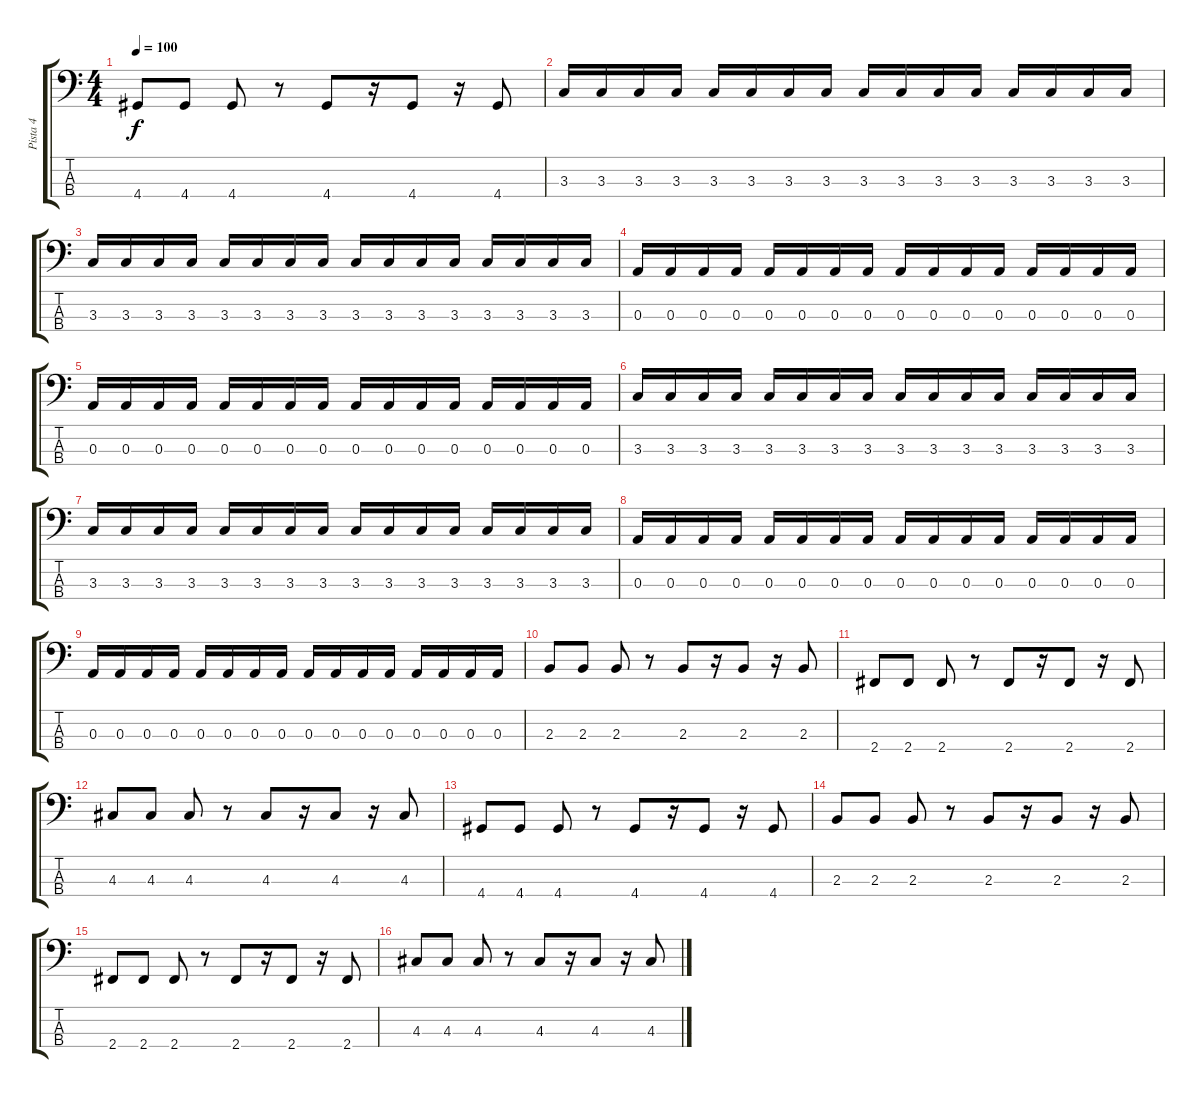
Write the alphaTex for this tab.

\track ("Pista 4" "Pista 4") {instrument electricbassfinger}
\staff {score tabs}
\tuning (G2 D2 A1 E1) {hide}
\ts (4 4)
\tempo 100
\clef f4
\ks c
4.4.8{dy f} 4.4.8 4.4.8 r.8 4.4.8 r.16 4.4.8 r.16 4.4.8 |
3.3.16 3.3.16 3.3.16 3.3.16 3.3.16 3.3.16 3.3.16 3.3.16 3.3.16 3.3.16 3.3.16 3.3.16 3.3.16 3.3.16 3.3.16 3.3.16 |
3.3.16 3.3.16 3.3.16 3.3.16 3.3.16 3.3.16 3.3.16 3.3.16 3.3.16 3.3.16 3.3.16 3.3.16 3.3.16 3.3.16 3.3.16 3.3.16 |
0.3.16 0.3.16 0.3.16 0.3.16 0.3.16 0.3.16 0.3.16 0.3.16 0.3.16 0.3.16 0.3.16 0.3.16 0.3.16 0.3.16 0.3.16 0.3.16 |
0.3.16 0.3.16 0.3.16 0.3.16 0.3.16 0.3.16 0.3.16 0.3.16 0.3.16 0.3.16 0.3.16 0.3.16 0.3.16 0.3.16 0.3.16 0.3.16 |
3.3.16 3.3.16 3.3.16 3.3.16 3.3.16 3.3.16 3.3.16 3.3.16 3.3.16 3.3.16 3.3.16 3.3.16 3.3.16 3.3.16 3.3.16 3.3.16 |
3.3.16 3.3.16 3.3.16 3.3.16 3.3.16 3.3.16 3.3.16 3.3.16 3.3.16 3.3.16 3.3.16 3.3.16 3.3.16 3.3.16 3.3.16 3.3.16 |
0.3.16 0.3.16 0.3.16 0.3.16 0.3.16 0.3.16 0.3.16 0.3.16 0.3.16 0.3.16 0.3.16 0.3.16 0.3.16 0.3.16 0.3.16 0.3.16 |
0.3.16 0.3.16 0.3.16 0.3.16 0.3.16 0.3.16 0.3.16 0.3.16 0.3.16 0.3.16 0.3.16 0.3.16 0.3.16 0.3.16 0.3.16 0.3.16 |
2.3.8 2.3.8 2.3.8 r.8 2.3.8 r.16 2.3.8 r.16 2.3.8 |
2.4.8 2.4.8 2.4.8 r.8 2.4.8 r.16 2.4.8 r.16 2.4.8 |
4.3.8 4.3.8 4.3.8 r.8 4.3.8 r.16 4.3.8 r.16 4.3.8 |
4.4.8 4.4.8 4.4.8 r.8 4.4.8 r.16 4.4.8 r.16 4.4.8 |
2.3.8 2.3.8 2.3.8 r.8 2.3.8 r.16 2.3.8 r.16 2.3.8 |
2.4.8 2.4.8 2.4.8 r.8 2.4.8 r.16 2.4.8 r.16 2.4.8 |
4.3.8 4.3.8 4.3.8 r.8 4.3.8 r.16 4.3.8 r.16 4.3.8
